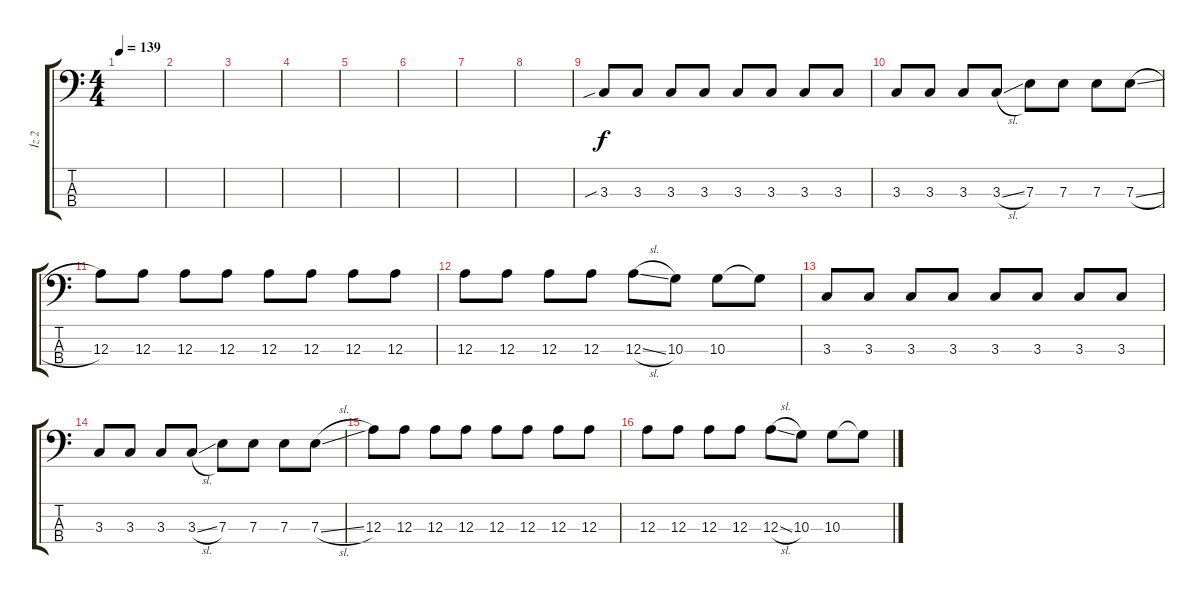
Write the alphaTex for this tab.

\track ("İz 2" "İz 2") {instrument electricbassfinger}
\staff {score tabs}
\tuning (G2 D2 A1 E1) {hide}
\ts (4 4)
\tempo 139
\clef f4
\ks c
|
|
|
|
|
|
|
|
3.3{sib}.8 3.3.8 3.3.8 3.3.8 3.3.8 3.3.8 3.3.8 3.3.8 |
3.3.8 3.3.8 3.3.8 3.3{sl}.8 7.3.8 7.3.8 7.3.8 7.3{sl}.8 |
12.3.8 12.3.8 12.3.8 12.3.8 12.3.8 12.3.8 12.3.8 12.3.8 |
12.3.8 12.3.8 12.3.8 12.3.8 12.3{sl}.8 10.3.8 10.3.8 10.3{t}.8 |
3.3.8 3.3.8 3.3.8 3.3.8 3.3.8 3.3.8 3.3.8 3.3.8 |
3.3.8 3.3.8 3.3.8 3.3{sl}.8 7.3.8 7.3.8 7.3.8 7.3{sl}.8 |
12.3.8 12.3.8 12.3.8 12.3.8 12.3.8 12.3.8 12.3.8 12.3.8 |
12.3.8 12.3.8 12.3.8 12.3.8 12.3{sl}.8 10.3.8 10.3.8 10.3{t}.8
